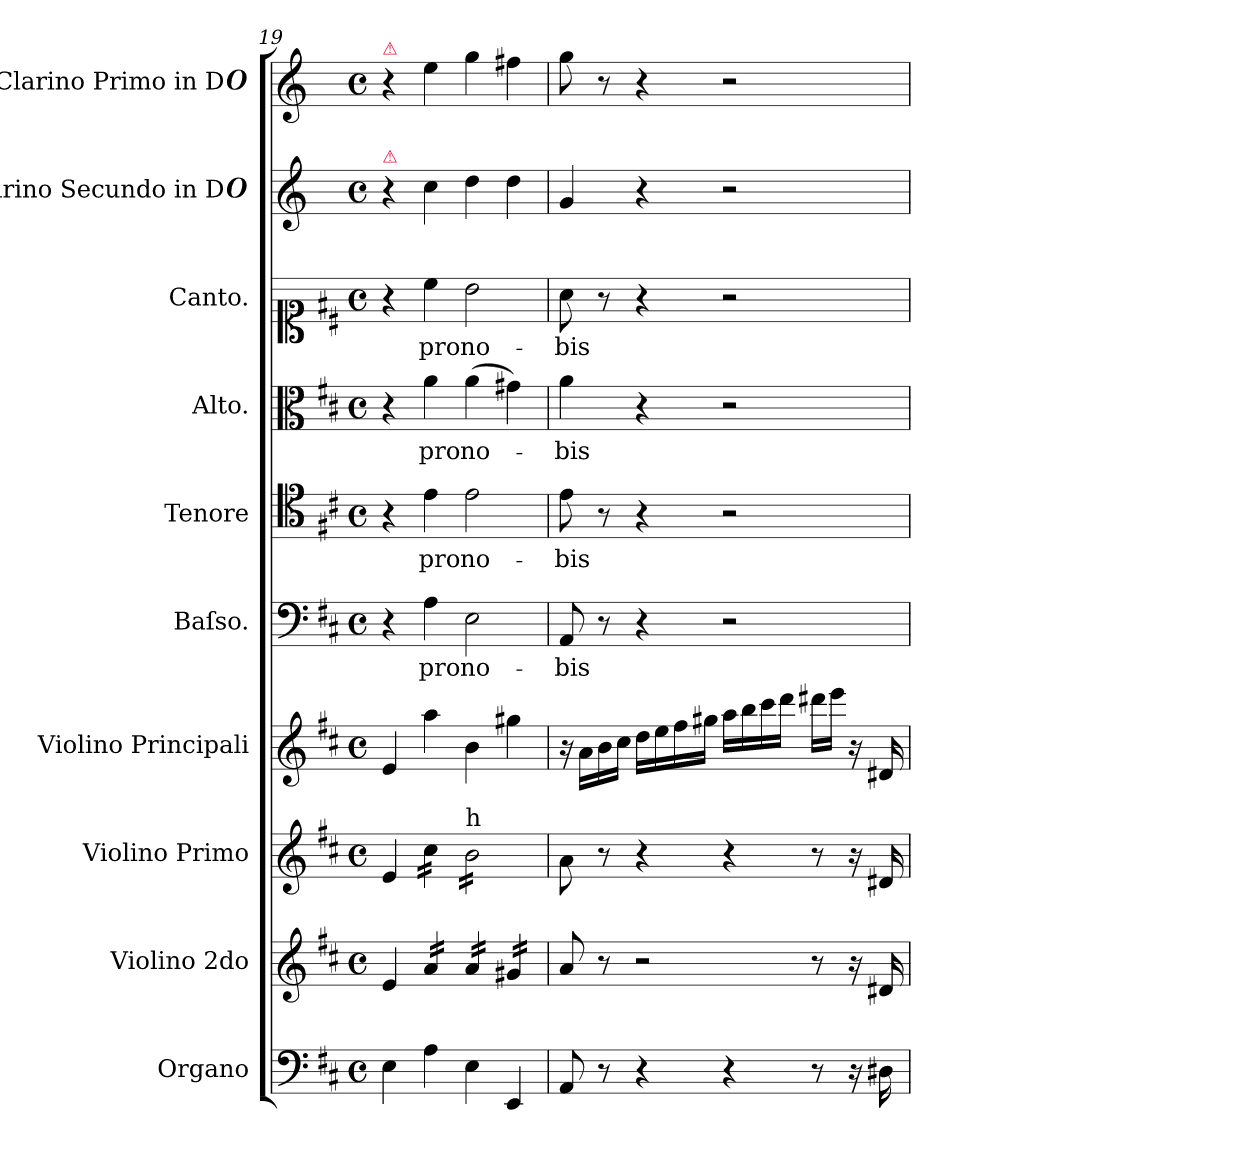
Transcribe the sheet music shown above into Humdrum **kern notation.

**kern	**kern	**kern	**kern	**kern	**text	**kern	**text	**kern	**text	**kern	**text	**kern	**kern
*part10	*part9	*part8	*part7	*part6	*part6	*part5	*part5	*part4	*part4	*part3	*part3	*part2	*part1
*staff10	*staff9	*staff8	*staff7	*staff6	*staff6	*staff5	*staff5	*staff4	*staff4	*staff3	*staff3	*staff2	*staff1
*I"Organo	*I"Violino 2do	*I"Violino Primo	*I"Violino Principali	*I"Baſso.	*	*I"Tenore	*	*I"Alto.	*	*I"Canto.	*	*I"Clarino Secundo in D#	*I"Clarino Primo in D#
*I'org	*I'vl 2	*I'vl 1	*I'vl princ	*I'B	*	*I'T	*	*I'A	*	*	*	*I'Clno 2	*I'Clno 1
*clefF4	*clefG2	*clefG2	*clefG2	*clefF4	*	*clefC4	*	*clefC3	*	*clefC1	*	*clefG2	*clefG2
*	*	*	*	*	*	*	*	*	*	*	*	*ITrd-1c-2	*ITrd-1c-2
*k[f#c#]	*k[f#c#]	*k[f#c#]	*k[f#c#]	*k[f#c#]	*	*k[f#c#]	*	*k[f#c#]	*	*k[f#c#]	*	*k[f#c#]	*k[f#c#]
*M4/4	*M4/4	*M4/4	*M4/4	*M4/4	*	*M4/4	*	*M4/4	*	*M4/4	*	*M4/4	*M4/4
*met(c)	*met(c)	*met(c)	*met(c)	*met(c)	*	*met(c)	*	*met(c)	*	*met(c)	*	*met(c)	*met(c)
=19	=19	=19	=19	=19	=19	=19	=19	=19	=19	=19	=19	=19	=19
!	!	!	!	!	!	!	!	!	!	!	!	!	!LO:TX:a:color=crimson:t=⚠
!	!	!	!	!	!	!	!	!	!	!	!	!LO:TX:a:color=crimson:t=⚠	!
4E\	4e/	4e/	4e/	4r	.	4r	.	4r	.	4r	.	4r	4r
*	*tremolo	*	*	*	*	*	*	*	*	*	*	*	*
*	*	*tremolo	*	*	*	*	*	*	*	*	*	*	*
4A\	16a/LL	16cc#\LL	4aa\	4A\	pro	4e\	pro	4a\	pro	4cc#\	pro	4dd\	4ff#\
.	16a/	16cc#\	.	.	.	.	.	.	.	.	.	.	.
.	16a/	16cc#\	.	.	.	.	.	.	.	.	.	.	.
.	16a/JJ	16cc#\JJ	.	.	.	.	.	.	.	.	.	.	.
!	!	!LO:TX:a:t=h	!	!	!	!	!	!	!	!	!	!	!
4E\	16a/LL	16b\LL	4b\	2E\	no-	2e\	no-	(4a\	no-	2b\	no-	4ee\	4aa\
.	16a/	16b\	.	.	.	.	.	.	.	.	.	.	.
.	16a/	16b\	.	.	.	.	.	.	.	.	.	.	.
.	16a/JJ	16b\	.	.	.	.	.	.	.	.	.	.	.
4EE/	16g#X/LL	16b\	4gg#X\	.	.	.	.	4g#X\)	.	.	.	4ee\	4gg#X\
.	16g#X/	16b\	.	.	.	.	.	.	.	.	.	.	.
.	16g#X/	16b\	.	.	.	.	.	.	.	.	.	.	.
.	16g#X/JJ	16b\JJ	.	.	.	.	.	.	.	.	.	.	.
*	*	*Xtremolo	*	*	*	*	*	*	*	*	*	*	*
*	*Xtremolo	*	*	*	*	*	*	*	*	*	*	*	*
=20	=20	=20	=20	=20	=20	=20	=20	=20	=20	=20	=20	=20	=20
8AA/	8a/	8a\	16r	8AA/	-bis	8e\	-bis	4a\	-bis	8a\	-bis	4a/	8aa\
.	.	.	16a\LL	.	.	.	.	.	.	.	.	.	.
8r	8r	8r	16b\	8r	.	8r	.	.	.	8r	.	.	8r
.	.	.	16cc#\JJ	.	.	.	.	.	.	.	.	.	.
4r	2r	4r	16dd\LL	4r	.	4r	.	4r	.	4r	.	4r	4r
.	.	.	16ee\	.	.	.	.	.	.	.	.	.	.
.	.	.	16ff#\	.	.	.	.	.	.	.	.	.	.
.	.	.	16gg#X\JJ	.	.	.	.	.	.	.	.	.	.
4r	.	4r	16aa\LL	2r	.	2r	.	2r	.	2r	.	2r	2r
.	.	.	16bb\	.	.	.	.	.	.	.	.	.	.
.	.	.	16ccc#\	.	.	.	.	.	.	.	.	.	.
.	.	.	16ddd\JJ	.	.	.	.	.	.	.	.	.	.
8r	8r	8r	16ddd#X\LL	.	.	.	.	.	.	.	.	.	.
.	.	.	16eee\JJ	.	.	.	.	.	.	.	.	.	.
16r	16r	16r	16r	.	.	.	.	.	.	.	.	.	.
16D#X\	16d#X/	16d#X/	16d#X/	.	.	.	.	.	.	.	.	.	.
=	=	=	=	=	=	=	=	=	=	=	=	=	=
*-	*-	*-	*-	*-	*-	*-	*-	*-	*-	*-	*-	*-	*-
